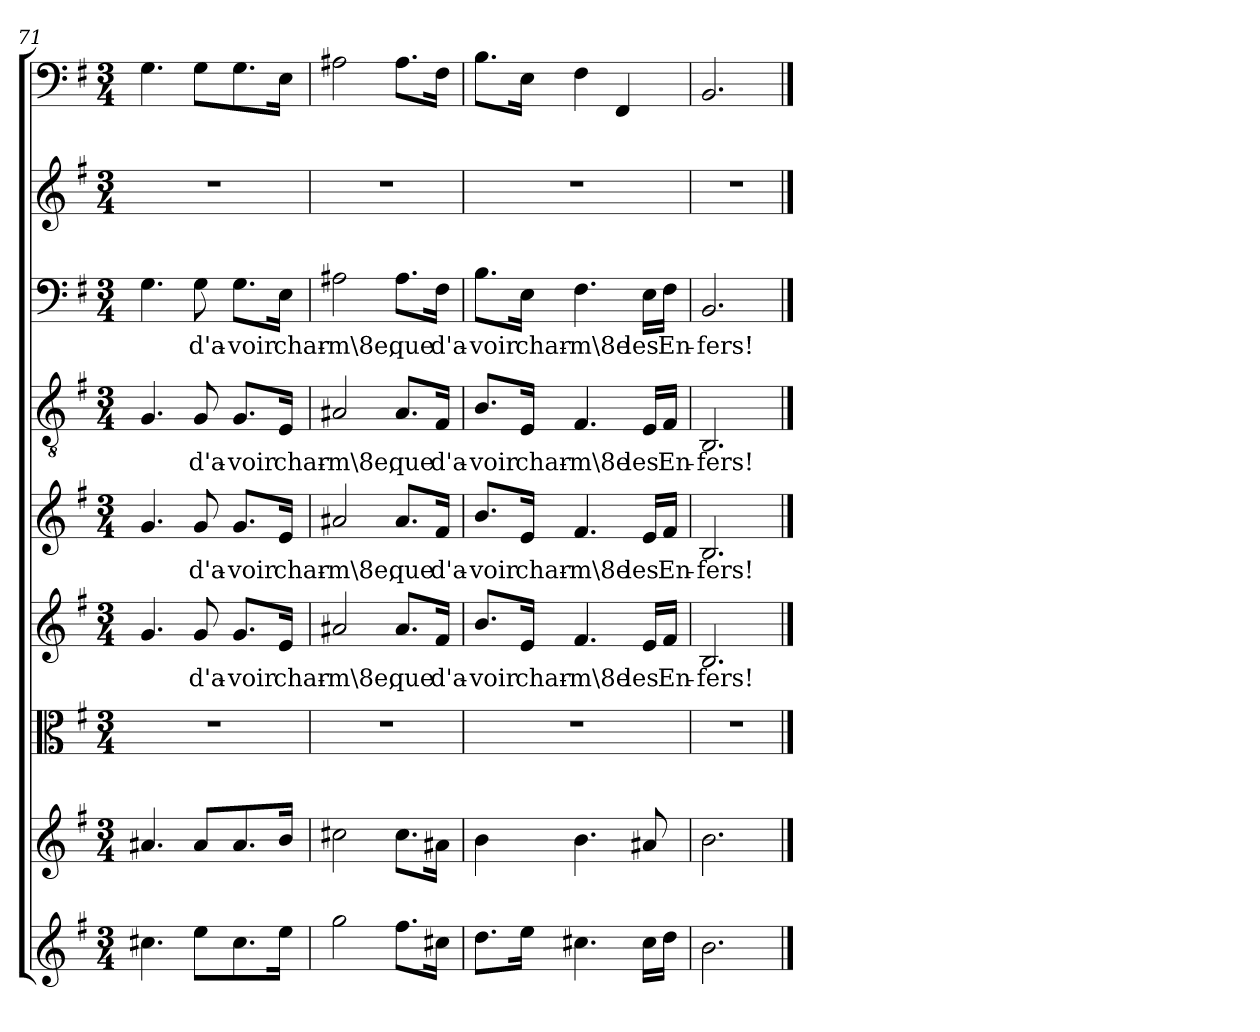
**kern	**kern	**kern	**kern	**text	**kern	**text	**kern	**text	**kern	**text	**kern	**kern
*part9	*part8	*part7	*part6	*part6	*part5	*part5	*part4	*part4	*part3	*part3	*part2	*part1
*staff9	*staff8	*staff7	*staff6	*staff6	*staff5	*staff5	*staff4	*staff4	*staff3	*staff3	*staff2	*staff1
*clefG2	*clefG2	*clefC3	*clefG2	*	*clefG2	*	*clefGv2	*	*clefF4	*	*clefG2	*clefF4
*k[f#]	*k[f#]	*k[f#]	*k[f#]	*	*k[f#]	*	*k[f#]	*	*k[f#]	*	*k[f#]	*k[f#]
*G:	*G:	*G:	*G:	*	*G:	*	*G:	*	*G:	*	*G:	*G:
*M3/4	*M3/4	*M3/4	*M3/4	*	*M3/4	*	*M3/4	*	*M3/4	*	*M3/4	*M3/4
=71	=71	=71	=71	=71	=71	=71	=71	=71	=71	=71	=71	=71
4.cc#X\	4.a#X/	2.r	4.g/	.	4.g/	.	4.G/	.	4.G\	.	2.r	4.G\
8ee\L	8a#/L	.	8g/	d'a-	8g/	d'a-	8G/	d'a-	8G\	d'a-	.	8G\L
8.cc#\	8.a#/	.	8.g/L	-voir	8.g/L	-voir	8.G/L	-voir	8.G\L	-voir	.	8.G\
16ee\Jk	16b/Jk	.	16e/Jk	char-	16e/Jk	char-	16E/Jk	char-	16E\Jk	char-	.	16E\Jk
=72	=72	=72	=72	=72	=72	=72	=72	=72	=72	=72	=72	=72
2gg\	2cc#X\	2.r	2a#X/	-m\8e,	2a#X/	-m\8e,	2A#X/	-m\8e,	2A#X\	-m\8e,	2.r	2A#X\
8.ff#\L	8.cc#\L	.	8.a#/L	que	8.a#/L	que	8.A#/L	que	8.A#\L	que	.	8.A#\L
16cc#X\Jk	16a#X\Jk	.	16f#/Jk	d'a-	16f#/Jk	d'a-	16F#/Jk	d'a-	16F#\Jk	d'a-	.	16F#\Jk
=73	=73	=73	=73	=73	=73	=73	=73	=73	=73	=73	=73	=73
8.dd\L	4b\	2.r	8.b/L	-voir	8.b/L	-voir	8.B/L	-voir	8.B\L	-voir	2.r	8.B\L
16ee\Jk	.	.	16e/Jk	char-	16e/Jk	char-	16E/Jk	char-	16E\Jk	char-	.	16E\Jk
4.cc#X\	4.b\	.	4.f#/	-m\8e	4.f#/	-m\8e	4.F#/	-m\8e	4.F#\	-m\8e	.	4F#\
.	.	.	.	.	.	.	.	.	.	.	.	4FF#/
16cc#\LL	8a#X/	.	16e/LL	les	16e/LL	les	16E/LL	les	16E\LL	les	.	.
16dd\JJ	.	.	16f#/JJ	En-	16f#/JJ	En-	16F#/JJ	En-	16F#\JJ	En-	.	.
=74	=74	=74	=74	=74	=74	=74	=74	=74	=74	=74	=74	=74
2.b\	2.b\	2.r	2.B/	-fers!	2.B/	-fers!	2.BB/	-fers!	2.BB/	-fers!	2.r	2.BB/
==	==	==	==	==	==	==	==	==	==	==	==	==
*-	*-	*-	*-	*-	*-	*-	*-	*-	*-	*-	*-	*-
